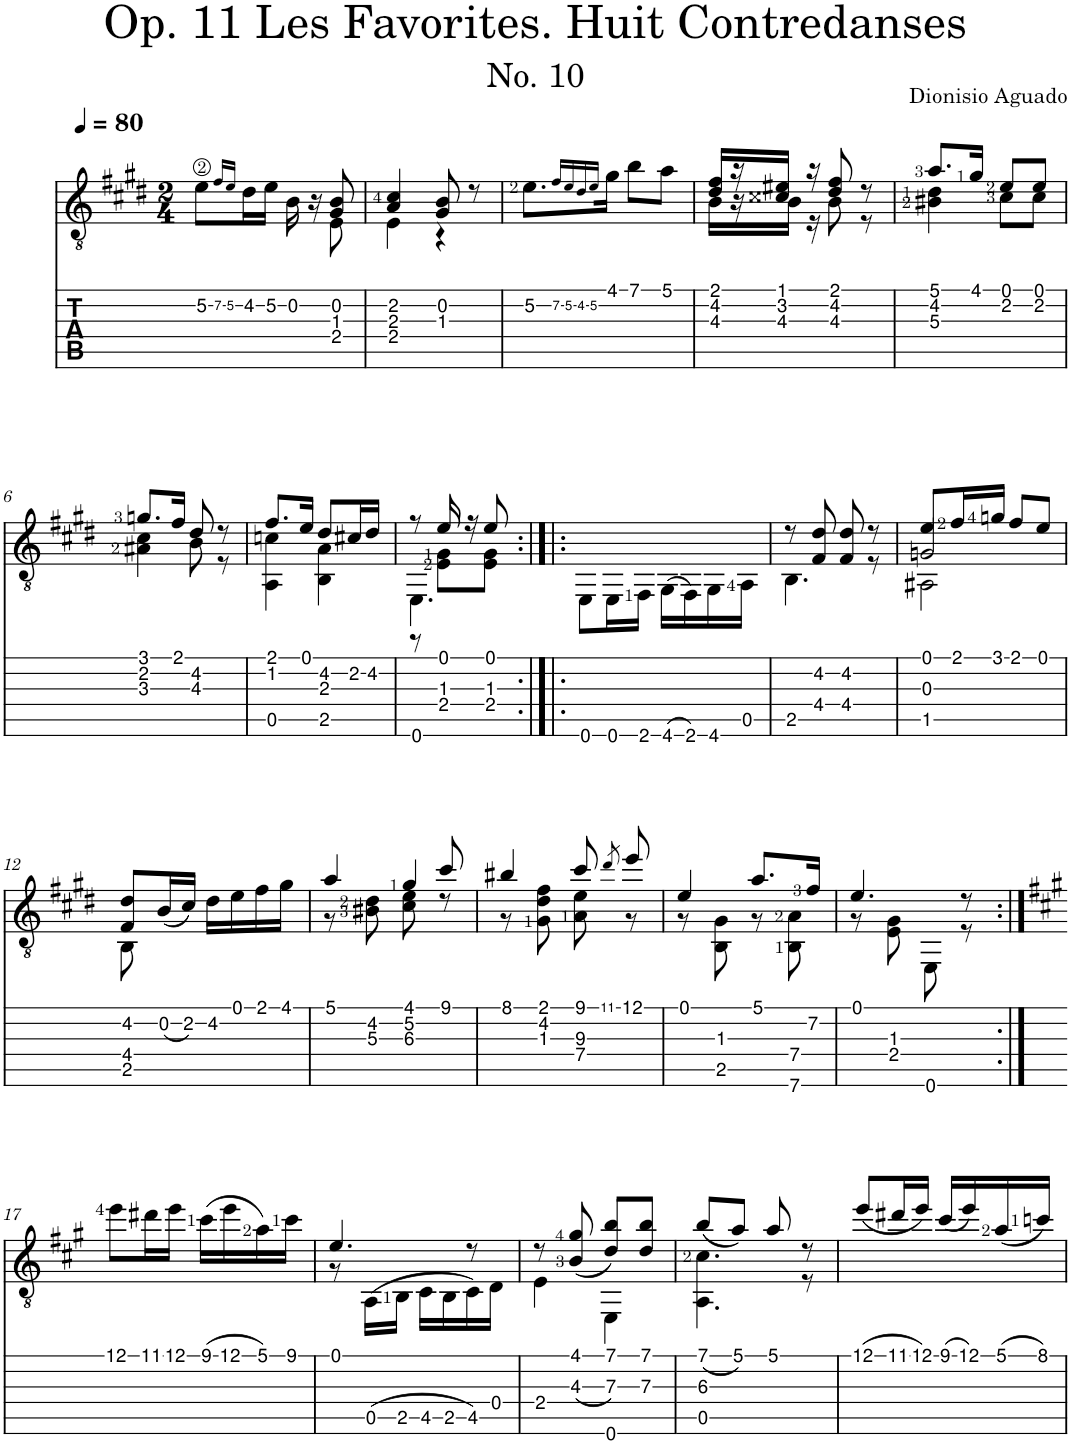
**kern	**kern
*part1	*part1
*staff2	*staff1
*I"Classical Guitar	*
*I'Guit.	*
*stria6	*
*	*clefGv2
*k[f#c#g#d#]	*k[f#c#g#d#]
*E:	*E:
*M2/4	*M2/4
*MM80	*MM80
=1	=1
*^	*^
8eL	4.ryy	8e\L	4.ryy
qf#	.	16qf#/LL	.
qe	.	16qe/JJ	.
16d#L	.	16d#\L	.
16eJJ	.	16e\JJ	.
16B	.	16B\	.
16r	.	16r	.
8G# 8B	8E	8G#/ 8B/	8E\
=2	=2	=2	=2
4A 4c#	4E	4A/ 4c#/	4E\
8G# 8B	4r	8G#/ 8B/	4r
8r	.	8r	.
*v	*v	*	*
*	*v	*v
=3	=3
8.eL	8.e\L
qf#	16qf#/LL
qe	16qe/
qd#	16qd#/
qe	16qe/JJ
16g#Jk	16g#\Jk
8bL	8b\L
8aJ	8a\J
=4	=4
*^	*^
16d# 16f#	16B	16d#/ 16f#/LL	16B\LL
16r	16r	16r	16r
16c##X 16e#X	16B	16c##X/ 16e#X/JJ	16B\JJ
16r	16r	16r	16r
8d# 8f#	8B	8d#/ 8f#/	8B\
8r	8r	8r	8r
=5	=5	=5	=5
8.aL	4B#X 4d#	8.a/L	4B#X\ 4d#\
16g#Jk	.	16g#/Jk	.
8eL	8c#L	8e/L	8c#\L
8eJ	8c#J	8e/J	8c#\J
!!LO:LB:g=z	!!
=6	=6	=6	=6
8.gnL	4A#X 4c#	8.gn/L	4A#X\ 4c#\
16f#Jk	.	16f#/Jk	.
8d#	8B	8d#/	8B\
8r	8r	8r	8r
=7	=7	=7	=7
8.f#L	4AA 4cn	8.f#/L	4AA\ 4cn\
16eJk	.	16e/Jk	.
8d#L	4BB 4A	8d#/L	4BB\ 4A\
16c#XL	.	16c#X/L	.
16d#JJ	.	16d#/JJ	.
=8	=8	=8	=8
*	*^	*	*^
8r	4.EE	8r	8r	4.EE\	8r
16e	.	8E 8G#	16e/	.	8E\ 8G#\L
16r	.	.	16r	.	.
8e	.	8E 8G#	8e/	.	8E\ 8G#\J
*	*v	*v	*	*	*
*	*	*	*v	*v
=9:|!|:	=9:|!|:	=9:|!|:	=9:|!|:
2ryy	8EEL	2ryy	8EE\L
.	16EEL	.	16EE\L
.	16FF#JJ	.	16FF#\JJ
.	16GG#LL	.	(>16GG#\LL
.	16FF#J	.	16FF#\)
.	16GG#L	.	16GG#\
.	16AAJJ	.	16AA\JJ
=10	=10	=10	=10
8r	4.BB	8r	4.BB\
8F# 8d#	.	8F#/ 8d#/	.
8F# 8d#	.	8F#/ 8d#/	.
8r	8r	8r	8r
=11	=11	=11	=11
*	*^	*	*^
8eL	2AA#X	2Gn	8e/L	2AA#X\	2Gn/
16f#L	.	.	16f#/L	.	.
16gnJJ	.	.	16gn/JJ	.	.
8f#L	.	.	8f#/L	.	.
8eJ	.	.	8e/J	.	.
*	*v	*v	*	*	*
*	*	*	*v	*v
!!LO:LB:g=z
=12	=12	=12	=12
8F#\ 8d#\L	8BB	8F#/ 8d#/L	8BB\
16BL	4.r	(<16B/L	4.ryy
16c#JJ	.	16c#/JJ)	.
16d#LL	.	16d#\LL	.
16eJ	.	16e\	.
16f#L	.	16f#\	.
16g#JJ	.	16g#\JJ	.
=13	=13	=13	=13
*	*^	*	*^
4a	8r	4.r	4a/	8r	4.ryy
.	8B#X 8d#	.	.	8B#X\ 8d#\	.
4g#	8c# 8e	.	4g#/	8c#\ 8e\	.
.	8r	8cc#	.	8r	8cc#/
*	*v	*v	*	*	*
*	*	*	*v	*v
=14	=14	=14	=14
4b#X	8r	4b#X/	8r
.	8G# 8d# 8f#	.	8G#\ 8d#\ 8f#\
8cc#L	8A 8e	8cc#/	8A\ 8e\
qdd#	.	8qdd#/	.
8eeJ	8r	8ee/	8r
=15	=15	=15	=15
4e	8r	4e/	8r
.	8BB 8G#	.	8BB\ 8G#\
8.aL	8r	8.a/L	8r
.	8BB 8A	.	8BB\ 8A\
16f#Jk	.	16f#/Jk	.
=16	=16	=16	=16
4.e	8r	4.e/	8r
.	8E 8G#	.	8E\ 8G#\
.	8EE	.	8EE\
8r	8r	8r	8r
*v	*v	*	*
*	*v	*v
!!LO:LB:g=z
=17:|!	=17:|!
*k[f#c#g#]	*k[f#c#g#]
*A:	*A:
8eeL	8ee\L
16dd#XL	16dd#X\L
16eeJJ	16ee\JJ
16cc#LL	(16cc#\LL
16eeJ	16ee\
16aL	16a\)
16cc#JJ	16cc#\JJ
=18	=18
*^	*^
4.e	8r	4.e/	8r
.	16AALL	.	(>16AA\LL
.	16BBJJ	.	16BB\JJ
.	16C#LL	.	16C#\LL
.	16BBJ	.	16BB\
8r	16C#L	8r	16C#\)
.	16DJJ	.	16D\JJ
=19	=19	=19	=19
8r	4E	8r	4E\
8B 8g#	.	(<8B/ 8g#/	.
8d\ 8b\L	4EE	8d/ 8b/L)	4EE\
8d\ 8b\J	.	8d/ 8b/J	.
=20	=20	=20	=20
8bL	4.AA 4.c#	(<8b/L	4.AA\ 4.c#\
8aJ	.	8a/J)	.
8a	.	8a/	.
8r	8r	8r	8r
*v	*v	*	*
*	*v	*v
=21	=21
8eeL	(8ee/L
16dd#XL	16dd#X/L
16eeJJ	16ee/JJ)
16cc#LL	(16cc#/LL
16eeJ	16ee/)
16aL	(16a/
16ccnJJ	16ccn/JJ)
=	=
*-	*-
